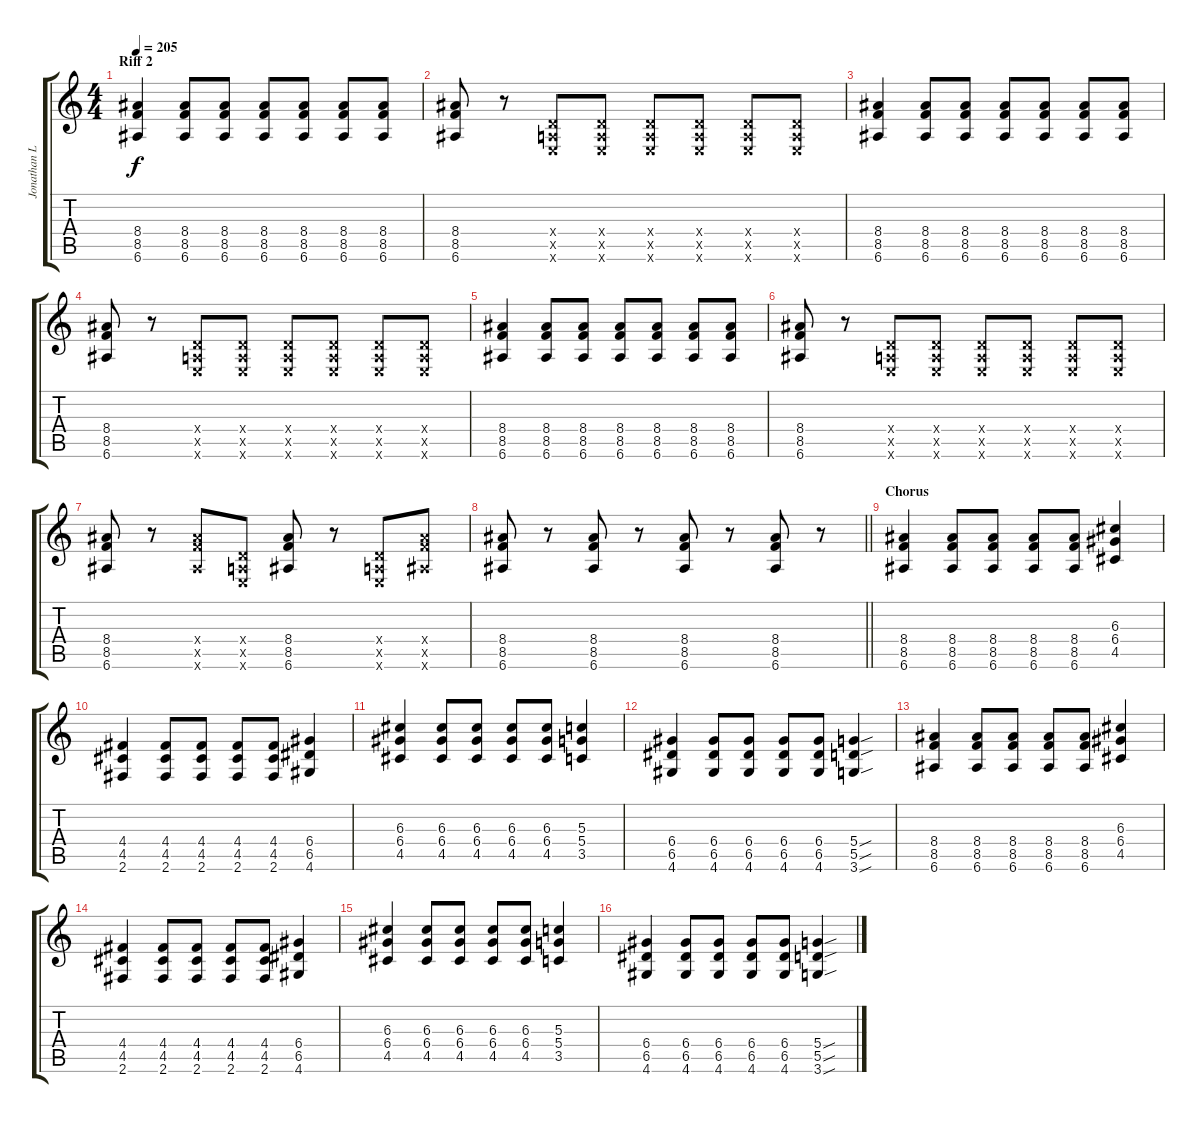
\track ("Jonathan Le Landais" "Jonathan L") {instrument distortionguitar}
\staff {score tabs}
\tuning (E4 B3 G3 D3 A2 E2) {hide}
\ts (4 4)
\section ("" "Riff 2")
\tempo 205
\clef g2
\ks c
(8.4 8.5 6.6).4{dy f} (8.4 8.5 6.6).8 (8.4 8.5 6.6).8 (8.4 8.5 6.6).8 (8.4 8.5 6.6).8 (8.4 8.5 6.6).8 (8.4 8.5 6.6).8 |
(8.4 8.5 6.6).8 r.8 (0.4{x} 0.5{x} 0.6{x}).8 (0.4{x} 0.5{x} 0.6{x}).8 (0.4{x} 0.5{x} 0.6{x}).8 (0.4{x} 0.5{x} 0.6{x}).8 (0.4{x} 0.5{x} 0.6{x}).8 (0.4{x} 0.5{x} 0.6{x}).8 |
(8.4 8.5 6.6).4 (8.4 8.5 6.6).8 (8.4 8.5 6.6).8 (8.4 8.5 6.6).8 (8.4 8.5 6.6).8 (8.4 8.5 6.6).8 (8.4 8.5 6.6).8 |
(8.4 8.5 6.6).8 r.8 (0.4{x} 0.5{x} 0.6{x}).8 (0.4{x} 0.5{x} 0.6{x}).8 (0.4{x} 0.5{x} 0.6{x}).8 (0.4{x} 0.5{x} 0.6{x}).8 (0.4{x} 0.5{x} 0.6{x}).8 (0.4{x} 0.5{x} 0.6{x}).8 |
(8.4 8.5 6.6).4 (8.4 8.5 6.6).8 (8.4 8.5 6.6).8 (8.4 8.5 6.6).8 (8.4 8.5 6.6).8 (8.4 8.5 6.6).8 (8.4 8.5 6.6).8 |
(8.4 8.5 6.6).8 r.8 (0.4{x} 0.5{x} 0.6{x}).8 (0.4{x} 0.5{x} 0.6{x}).8 (0.4{x} 0.5{x} 0.6{x}).8 (0.4{x} 0.5{x} 0.6{x}).8 (0.4{x} 0.5{x} 0.6{x}).8 (0.4{x} 0.5{x} 0.6{x}).8 |
(8.4 8.5 6.6).8 r.8 (8.4{x} 8.5{x} 6.6{x}).8 (0.4{x} 0.5{x} 0.6{x}).8 (8.4 8.5 6.6).8 r.8 (0.4{x} 0.5{x} 0.6{x}).8 (8.4{x} 8.5{x} 6.6{x}).8 |
\barLineRight lightlight
(8.4 8.5 6.6).8 r.8 (8.4 8.5 6.6).8 r.8 (8.4 8.5 6.6).8 r.8 (8.4 8.5 6.6).8 r.8 |
\section ("" "Chorus")
(8.4 8.5 6.6).4 (8.4 8.5 6.6).8 (8.4 8.5 6.6).8 (8.4 8.5 6.6).8 (8.4 8.5 6.6).8 (6.3 6.4 4.5).4 |
(4.4 4.5 2.6).4 (4.4 4.5 2.6).8 (4.4 4.5 2.6).8 (4.4 4.5 2.6).8 (4.4 4.5 2.6).8 (6.4 6.5 4.6).4 |
(6.3 6.4 4.5).4 (6.3 6.4 4.5).8 (6.3 6.4 4.5).8 (6.3 6.4 4.5).8 (6.3 6.4 4.5).8 (5.3 5.4 3.5).4 |
(6.4 6.5 4.6).4 (6.4 6.5 4.6).8 (6.4 6.5 4.6).8 (6.4 6.5 4.6).8 (6.4 6.5 4.6).8 (5.4{sou} 5.5{sou} 3.6{sou}).4 |
(8.4 8.5 6.6).4 (8.4 8.5 6.6).8 (8.4 8.5 6.6).8 (8.4 8.5 6.6).8 (8.4 8.5 6.6).8 (6.3 6.4 4.5).4 |
(4.4 4.5 2.6).4 (4.4 4.5 2.6).8 (4.4 4.5 2.6).8 (4.4 4.5 2.6).8 (4.4 4.5 2.6).8 (6.4 6.5 4.6).4 |
(6.3 6.4 4.5).4 (6.3 6.4 4.5).8 (6.3 6.4 4.5).8 (6.3 6.4 4.5).8 (6.3 6.4 4.5).8 (5.3 5.4 3.5).4 |
(6.4 6.5 4.6).4 (6.4 6.5 4.6).8 (6.4 6.5 4.6).8 (6.4 6.5 4.6).8 (6.4 6.5 4.6).8 (5.4{sou} 5.5{sou} 3.6{sou}).4
